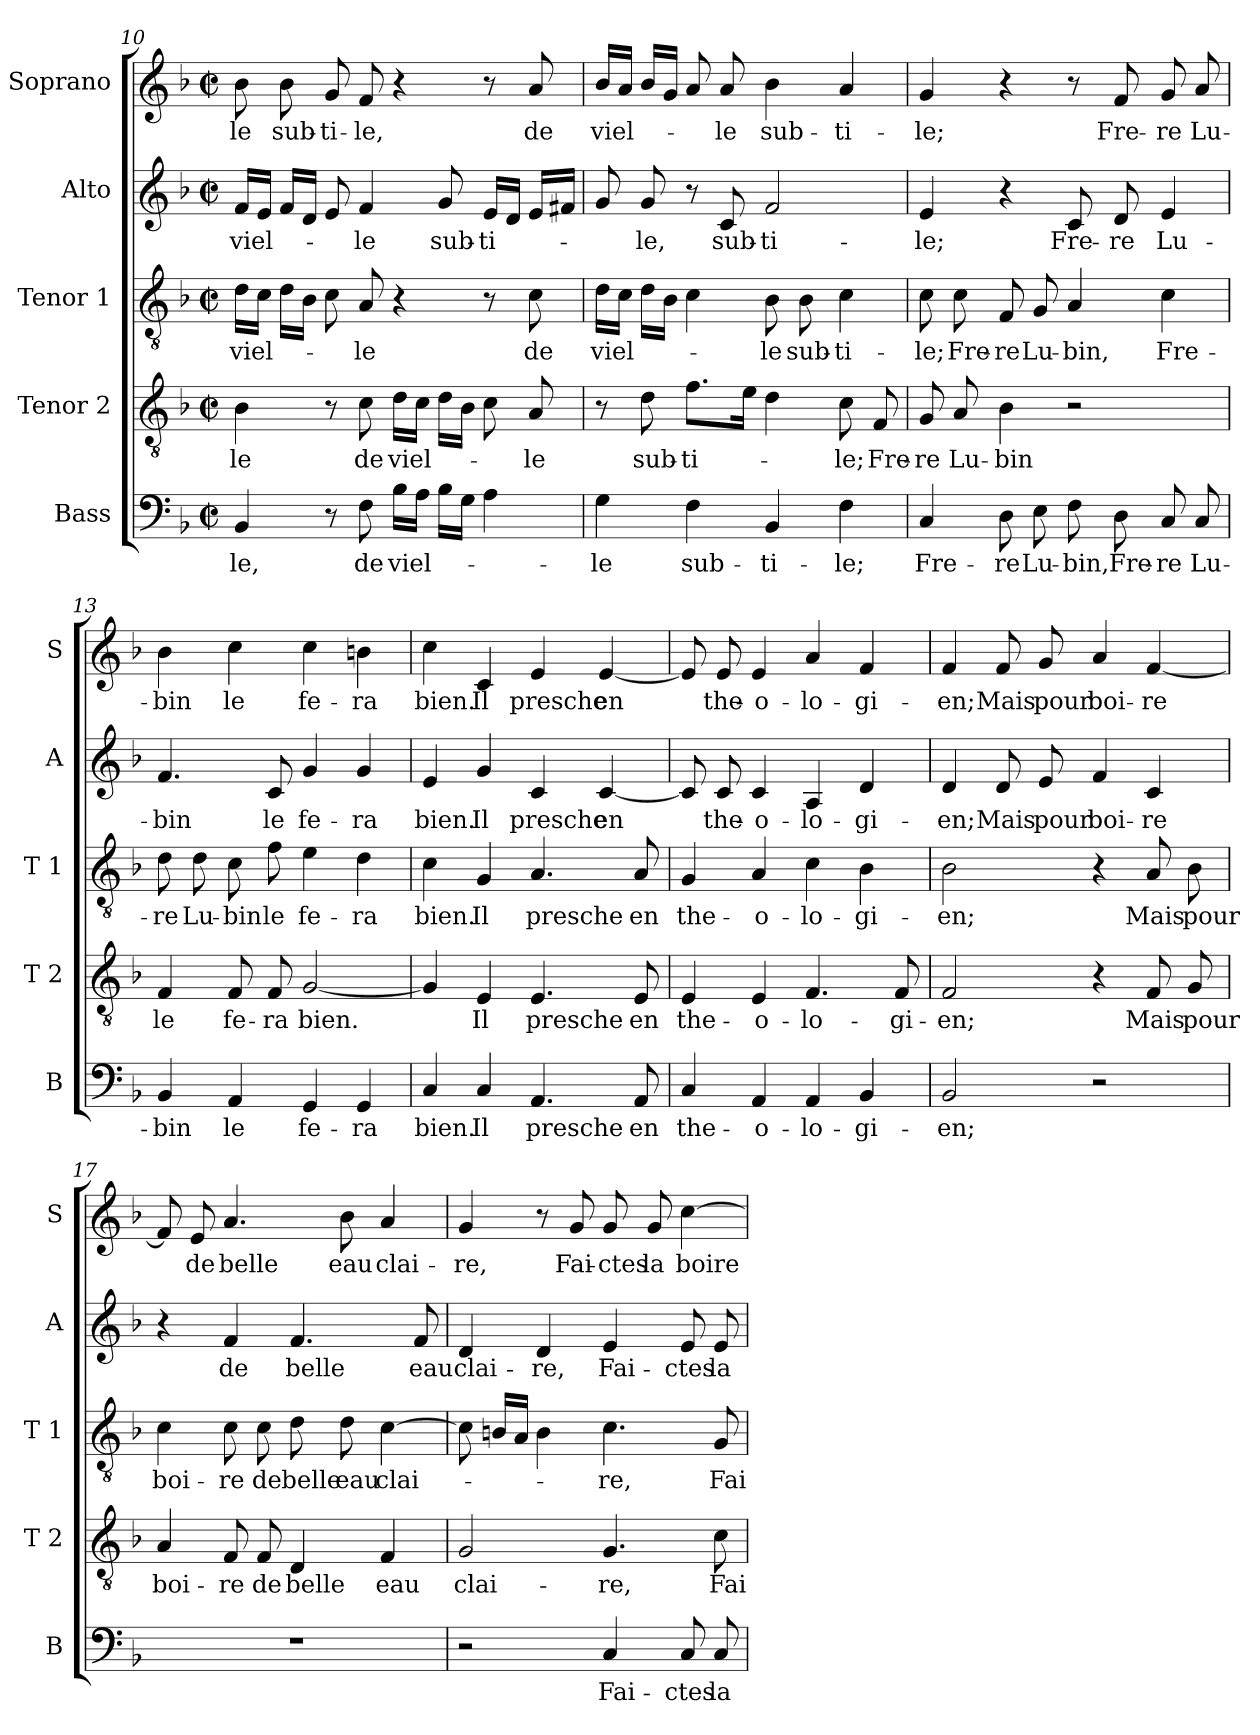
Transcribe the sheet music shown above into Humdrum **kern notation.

**kern	**text	**kern	**text	**kern	**text	**kern	**text	**kern	**text
*part5	*part5	*part4	*part4	*part3	*part3	*part2	*part2	*part1	*part1
*staff5	*staff5	*staff4	*staff4	*staff3	*staff3	*staff2	*staff2	*staff1	*staff1
*I"Bass	*	*I"Tenor 2	*	*I"Tenor 1	*	*I"Alto	*	*I"Soprano	*
*I'B	*	*I'T 2	*	*I'T 1	*	*I'A	*	*I'S	*
*clefF4	*	*clefGv2	*	*clefGv2	*	*clefG2	*	*clefG2	*
*k[b-]	*	*k[b-]	*	*k[b-]	*	*k[b-]	*	*k[b-]	*
*F:	*	*F:	*	*F:	*	*F:	*	*F:	*
*M2/2	*	*M2/2	*	*M2/2	*	*M2/2	*	*M2/2	*
*met(c|)	*	*met(c|)	*	*met(c|)	*	*met(c|)	*	*met(c|)	*
=10	=10	=10	=10	=10	=10	=10	=10	=10	=10
!	!LO:LY:b	!	!LO:LY:b	!	!LO:LY:b	!	!LO:LY:b	!	!LO:LY:b
4BB-/	-le,	4B-\	-le	16d\LL	viel-	16f/LL	viel-	8b-\	-le
.	.	.	.	16c\JJ	.	16e/JJ	.	.	.
!	!	!	!	!	!	!	!	!	!LO:LY:b
.	.	.	.	16d\LL	.	16f/LL	.	8b-\	sub-
.	.	.	.	16B-\JJ	.	16d/JJ	.	.	.
!	!	!	!	!	!	!	!	!	!LO:LY:b
8r	.	8r	.	8c\	.	8e/	.	8g/	-ti-
!	!LO:LY:b	!	!LO:LY:b	!	!LO:LY:b	!	!LO:LY:b	!	!LO:LY:b
8F\	de	8c\	de	8A/	-le	4f/	-le	8f/	-le,
!	!LO:LY:b	!	!LO:LY:b	!	!	!	!	!	!
16B-\LL	viel-	16d\LL	viel-	4r	.	.	.	4r	.
16A\JJ	.	16c\JJ	.	.	.	.	.	.	.
!	!	!	!	!	!	!	!LO:LY:b	!	!
16B-\LL	.	16d\LL	.	.	.	8g/	sub-	.	.
16G\JJ	.	16B-\JJ	.	.	.	.	.	.	.
!	!	!	!	!	!	!	!LO:LY:b	!	!
4A\	.	8c\	.	8r	.	16e/LL	-ti-	8r	.
.	.	.	.	.	.	16d/JJ	.	.	.
!	!	!	!LO:LY:b	!	!LO:LY:b	!	!	!	!LO:LY:b
.	.	8A/	-le	8c\	de	16e/LL	.	8a/	de
.	.	.	.	.	.	16f#X/JJ	.	.	.
=11	=11	=11	=11	=11	=11	=11	=11	=11	=11
!	!LO:LY:b	!	!	!	!LO:LY:b	!	!	!	!LO:LY:b
4G\	-le	8r	.	16d\LL	viel-	8g/	.	16b-/LL	viel-
.	.	.	.	16c\JJ	.	.	.	16a/JJ	.
!	!	!	!LO:LY:b	!	!	!	!LO:LY:b	!	!
.	.	8d\	sub-	16d\LL	.	8g/	-le,	16b-/LL	.
.	.	.	.	16B-\JJ	.	.	.	16g/JJ	.
!	!LO:LY:b	!	!LO:LY:b	!	!	!	!	!	!
4F\	sub-	8.f\L	-ti-	4c\	.	8r	.	8a/	.
!	!	!	!	!	!	!	!LO:LY:b	!	!LO:LY:b
.	.	.	.	.	.	8c/	sub-	8a/	-le
.	.	16e\Jk	.	.	.	.	.	.	.
!	!LO:LY:b	!	!	!	!LO:LY:b	!	!LO:LY:b	!	!LO:LY:b
4BB-/	-ti-	4d\	.	8B-\	-le	2f/	-ti-	4b-\	sub-
!	!	!	!	!	!LO:LY:b	!	!	!	!
.	.	.	.	8B-\	sub-	.	.	.	.
!	!LO:LY:b	!	!LO:LY:b	!	!LO:LY:b	!	!	!	!LO:LY:b
4F\	-le;	8c\	-le;	4c\	-ti-	.	.	4a/	-ti-
!	!	!	!LO:LY:b	!	!	!	!	!	!
.	.	8F/	Fre-	.	.	.	.	.	.
!!LO:LB:g=z
=12	=12	=12	=12	=12	=12	=12	=12	=12	=12
!	!LO:LY:b	!	!LO:LY:b	!	!LO:LY:b	!	!LO:LY:b	!	!LO:LY:b
4C/	Fre-	8G/	-re	8c\	-le;	4e/	-le;	4g/	-le;
!	!	!	!LO:LY:b	!	!LO:LY:b	!	!	!	!
.	.	8A/	Lu-	8c\	Fre-	.	.	.	.
!	!LO:LY:b	!	!LO:LY:b	!	!LO:LY:b	!	!	!	!
8D\	-re	4B-\	-bin	8F/	-re	4r	.	4r	.
!	!LO:LY:b	!	!	!	!LO:LY:b	!	!	!	!
8E\	Lu-	.	.	8G/	Lu-	.	.	.	.
!	!LO:LY:b	!	!	!	!LO:LY:b	!	!LO:LY:b	!	!
8F\	-bin,	2r	.	4A/	-bin,	8c/	Fre-	8r	.
!	!LO:LY:b	!	!	!	!	!	!LO:LY:b	!	!LO:LY:b
8D\	Fre-	.	.	.	.	8d/	-re	8f/	Fre-
!	!LO:LY:b	!	!	!	!LO:LY:b	!	!LO:LY:b	!	!LO:LY:b
8C/	-re	.	.	4c\	Fre-	4e/	Lu-	8g/	-re
!	!LO:LY:b	!	!	!	!	!	!	!	!LO:LY:b
8C/	Lu-	.	.	.	.	.	.	8a/	Lu-
=13	=13	=13	=13	=13	=13	=13	=13	=13	=13
!	!LO:LY:b	!	!LO:LY:b	!	!LO:LY:b	!	!LO:LY:b	!	!LO:LY:b
4BB-/	-bin	4F/	le	8d\	-re	4.f/	-bin	4b-\	-bin
!	!	!	!	!	!LO:LY:b	!	!	!	!
.	.	.	.	8d\	Lu-	.	.	.	.
!	!LO:LY:b	!	!LO:LY:b	!	!LO:LY:b	!	!	!	!LO:LY:b
4AA/	le	8F/	fe-	8c\	-bin	.	.	4cc\	le
!	!	!	!LO:LY:b	!	!LO:LY:b	!	!LO:LY:b	!	!
.	.	8F/	-ra	8f\	le	8c/	le	.	.
!	!LO:LY:b	!	!LO:LY:b	!	!LO:LY:b	!	!LO:LY:b	!	!LO:LY:b
4GG/	fe-	[2G/	bien.	4e\	fe-	4g/	fe-	4cc\	fe-
!	!LO:LY:b	!	!	!	!LO:LY:b	!	!LO:LY:b	!	!LO:LY:b
4GG/	-ra	.	.	4d\	-ra	4g/	-ra	4bn\	-ra
=14	=14	=14	=14	=14	=14	=14	=14	=14	=14
!	!LO:LY:b	!	!	!	!LO:LY:b	!	!LO:LY:b	!	!LO:LY:b
4C/	bien.	4G/]	.	4c\	bien.	4e/	bien.	4cc\	bien.
!	!LO:LY:b	!	!LO:LY:b	!	!LO:LY:b	!	!LO:LY:b	!	!LO:LY:b
4C/	Il	4E/	Il	4G/	Il	4g/	Il	4c/	Il
!	!LO:LY:b	!	!LO:LY:b	!	!LO:LY:b	!	!LO:LY:b	!	!LO:LY:b
4.AA/	presche	4.E/	presche	4.A/	presche	4c/	presche	4e/	presche
!	!	!	!	!	!	!	!LO:LY:b	!	!LO:LY:b
.	.	.	.	.	.	[4c/	en	[4e/	en
!	!LO:LY:b	!	!LO:LY:b	!	!LO:LY:b	!	!	!	!
8AA/	en	8E/	en	8A/	en	.	.	.	.
=15	=15	=15	=15	=15	=15	=15	=15	=15	=15
!	!LO:LY:b	!	!LO:LY:b	!	!LO:LY:b	!	!	!	!
4C/	the-	4E/	the-	4G/	the-	8c/]	.	8e/]	.
!	!	!	!	!	!	!	!LO:LY:b	!	!LO:LY:b
.	.	.	.	.	.	8c/	the-	8e/	the-
!	!LO:LY:b	!	!LO:LY:b	!	!LO:LY:b	!	!LO:LY:b	!	!LO:LY:b
4AA/	-o-	4E/	-o-	4A/	-o-	4c/	-o-	4e/	-o-
!	!LO:LY:b	!	!LO:LY:b	!	!LO:LY:b	!	!LO:LY:b	!	!LO:LY:b
4AA/	-lo-	4.F/	-lo-	4c\	-lo-	4A/	-lo-	4a/	-lo-
!	!LO:LY:b	!	!	!	!LO:LY:b	!	!LO:LY:b	!	!LO:LY:b
4BB-/	-gi-	.	.	4B-\	-gi-	4d/	-gi-	4f/	-gi-
!	!	!	!LO:LY:b	!	!	!	!	!	!
.	.	8F/	-gi-	.	.	.	.	.	.
!!LO:LB:g=z
=16	=16	=16	=16	=16	=16	=16	=16	=16	=16
!	!LO:LY:b	!	!LO:LY:b	!	!LO:LY:b	!	!LO:LY:b	!	!LO:LY:b
2BB-/	-en;	2F/	-en;	2B-\	-en;	4d/	-en;	4f/	-en;
!	!	!	!	!	!	!	!LO:LY:b	!	!LO:LY:b
.	.	.	.	.	.	8d/	Mais	8f/	Mais
!	!	!	!	!	!	!	!LO:LY:b	!	!LO:LY:b
.	.	.	.	.	.	8e/	pour	8g/	pour
!	!	!	!	!	!	!	!LO:LY:b	!	!LO:LY:b
2r	.	4r	.	4r	.	4f/	boi-	4a/	boi-
!	!	!	!LO:LY:b	!	!LO:LY:b	!	!LO:LY:b	!	!LO:LY:b
.	.	8F/	Mais	8A/	Mais	4c/	-re	[4f/	-re
!	!	!	!LO:LY:b	!	!LO:LY:b	!	!	!	!
.	.	8G/	pour	8B-\	pour	.	.	.	.
=17	=17	=17	=17	=17	=17	=17	=17	=17	=17
!	!	!	!LO:LY:b	!	!LO:LY:b	!	!	!	!
1r	.	4A/	boi-	4c\	boi-	4r	.	8f/]	.
!	!	!	!	!	!	!	!	!	!LO:LY:b
.	.	.	.	.	.	.	.	8e/	de
!	!	!	!LO:LY:b	!	!LO:LY:b	!	!LO:LY:b	!	!LO:LY:b
.	.	8F/	-re	8c\	-re	4f/	de	4.a/	belle
!	!	!	!LO:LY:b	!	!LO:LY:b	!	!	!	!
.	.	8F/	de	8c\	de	.	.	.	.
!	!	!	!LO:LY:b	!	!LO:LY:b	!	!LO:LY:b	!	!
.	.	4D/	belle	8d\	belle	4.f/	belle	.	.
!	!	!	!	!	!LO:LY:b	!	!	!	!LO:LY:b
.	.	.	.	8d\	eau	.	.	8b-\	eau
!	!	!	!LO:LY:b	!	!LO:LY:b	!	!	!	!LO:LY:b
.	.	4F/	eau	[4c\	clai-	.	.	4a/	clai-
!	!	!	!	!	!	!	!LO:LY:b	!	!
.	.	.	.	.	.	8f/	eau	.	.
=18	=18	=18	=18	=18	=18	=18	=18	=18	=18
!	!	!	!LO:LY:b	!	!	!	!LO:LY:b	!	!LO:LY:b
2r	.	2G/	clai-	8c\]	.	4d/	clai-	4g/	-re,
.	.	.	.	16Bn/LL	.	.	.	.	.
.	.	.	.	16A/JJ	.	.	.	.	.
!	!	!	!	!	!	!	!LO:LY:b	!	!
.	.	.	.	4B\	.	4d/	-re,	8r	.
!	!	!	!	!	!	!	!	!	!LO:LY:b
.	.	.	.	.	.	.	.	8g/	Fai-
!	!LO:LY:b	!	!LO:LY:b	!	!LO:LY:b	!	!LO:LY:b	!	!LO:LY:b
4C/	Fai-	4.G/	-re,	4.c\	-re,	4e/	Fai-	8g/	-ctes
!	!	!	!	!	!	!	!	!	!LO:LY:b
.	.	.	.	.	.	.	.	8g/	la
!	!LO:LY:b	!	!	!	!	!	!LO:LY:b	!	!LO:LY:b
8C/	-ctes	.	.	.	.	8e/	-ctes	[4cc\	boire
!	!LO:LY:b	!	!LO:LY:b	!	!LO:LY:b	!	!LO:LY:b	!	!
8C/	la	8c\	Fai-	8G/	Fai-	8e/	la	.	.
=	=	=	=	=	=	=	=	=	=
*-	*-	*-	*-	*-	*-	*-	*-	*-	*-
